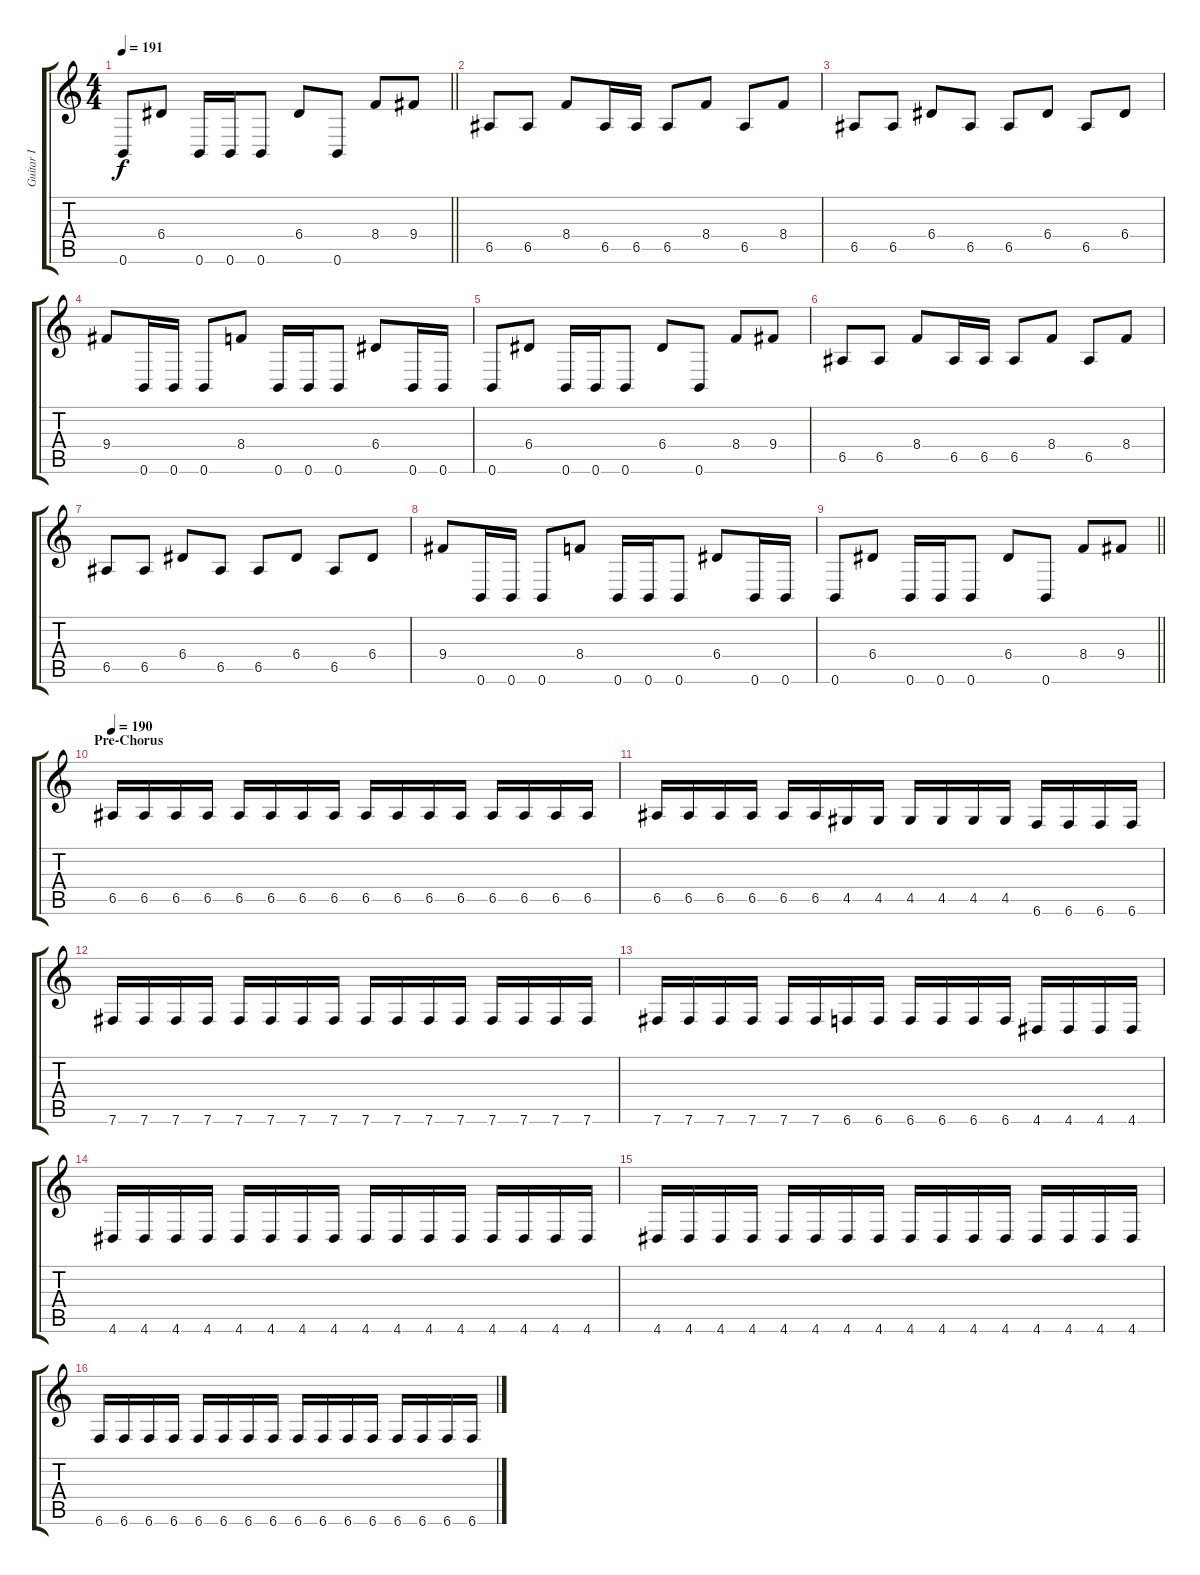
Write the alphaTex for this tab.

\track ("Guitar I" "Guitar I") {instrument distortionguitar}
\staff {score tabs}
\tuning (B3 Gb3 D3 A2 E2 B1) {hide}
\ts (4 4)
\tempo 191
\clef g2
\barLineRight lightlight
\ks c
0.6.8{dy f} 6.4.8 0.6.16 0.6.16 0.6.8 6.4.8 0.6.8 8.4.8 9.4.8 |
\section ("" "")
6.5.8 6.5.8 8.4.8 6.5.16 6.5.16 6.5.8 8.4.8 6.5.8 8.4.8 |
6.5.8 6.5.8 6.4.8 6.5.8 6.5.8 6.4.8 6.5.8 6.4.8 |
9.4.8 0.6.16 0.6.16 0.6.8 8.4.8 0.6.16 0.6.16 0.6.8 6.4.8 0.6.16 0.6.16 |
0.6.8 6.4.8 0.6.16 0.6.16 0.6.8 6.4.8 0.6.8 8.4.8 9.4.8 |
6.5.8 6.5.8 8.4.8 6.5.16 6.5.16 6.5.8 8.4.8 6.5.8 8.4.8 |
6.5.8 6.5.8 6.4.8 6.5.8 6.5.8 6.4.8 6.5.8 6.4.8 |
9.4.8 0.6.16 0.6.16 0.6.8 8.4.8 0.6.16 0.6.16 0.6.8 6.4.8 0.6.16 0.6.16 |
\barLineRight lightlight
0.6.8 6.4.8 0.6.16 0.6.16 0.6.8 6.4.8 0.6.8 8.4.8 9.4.8 |
\section ("" "Pre-Chorus")
\tempo 190
6.5.16 6.5.16 6.5.16 6.5.16 6.5.16 6.5.16 6.5.16 6.5.16 6.5.16 6.5.16 6.5.16 6.5.16 6.5.16 6.5.16 6.5.16 6.5.16 |
6.5.16 6.5.16 6.5.16 6.5.16 6.5.16 6.5.16 4.5.16 4.5.16 4.5.16 4.5.16 4.5.16 4.5.16 6.6.16 6.6.16 6.6.16 6.6.16 |
7.6.16 7.6.16 7.6.16 7.6.16 7.6.16 7.6.16 7.6.16 7.6.16 7.6.16 7.6.16 7.6.16 7.6.16 7.6.16 7.6.16 7.6.16 7.6.16 |
7.6.16 7.6.16 7.6.16 7.6.16 7.6.16 7.6.16 6.6.16 6.6.16 6.6.16 6.6.16 6.6.16 6.6.16 4.6.16 4.6.16 4.6.16 4.6.16 |
4.6.16 4.6.16 4.6.16 4.6.16 4.6.16 4.6.16 4.6.16 4.6.16 4.6.16 4.6.16 4.6.16 4.6.16 4.6.16 4.6.16 4.6.16 4.6.16 |
4.6.16 4.6.16 4.6.16 4.6.16 4.6.16 4.6.16 4.6.16 4.6.16 4.6.16 4.6.16 4.6.16 4.6.16 4.6.16 4.6.16 4.6.16 4.6.16 |
6.6.16 6.6.16 6.6.16 6.6.16 6.6.16 6.6.16 6.6.16 6.6.16 6.6.16 6.6.16 6.6.16 6.6.16 6.6.16 6.6.16 6.6.16 6.6.16
